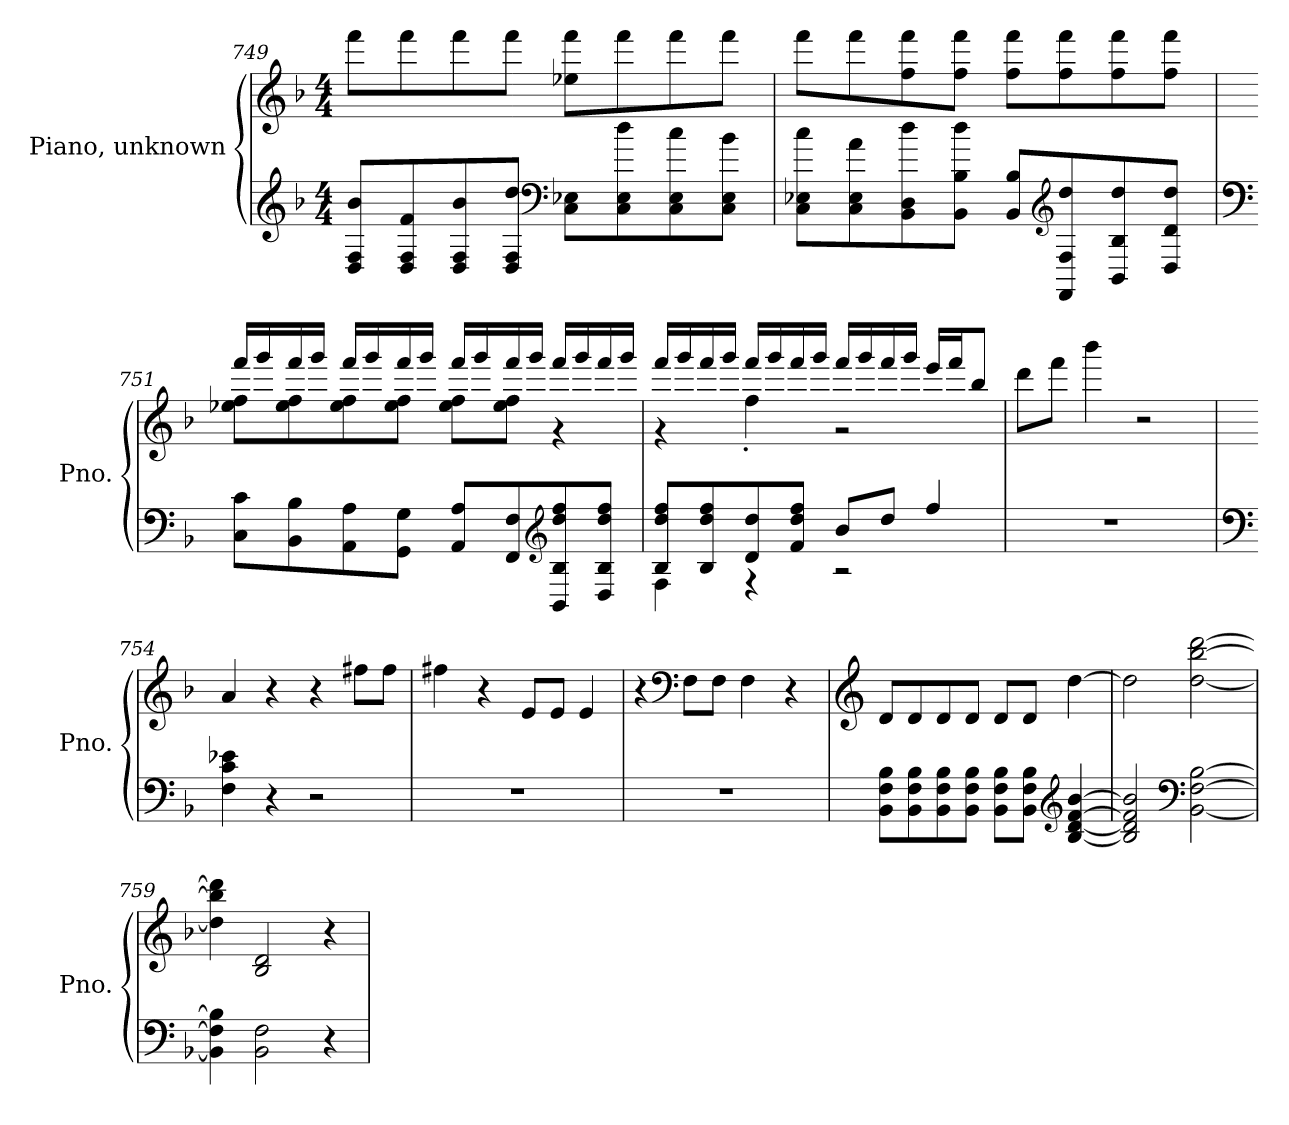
**kern	**kern
*part1	*part1
*staff2	*staff1
*I"Piano, unknown	*
*I'Pno.	*
*clefG2	*clefG2
*k[b-]	*k[b-]
*M4/4	*M4/4
=749	=749
8D/ 8F/ 8b-/L	8fff\L
8D/ 8F/ 8f/	8fff\
8D/ 8F/ 8b-/	8fff\
8D/ 8F/ 8dd/J	8fff\J
*clefF4	*
8C\ 8E-X\L	8ee-X\ 8fff\L
8C\ 8E-\ 8dd\	8fff\
8C\ 8E-\ 8cc\	8fff\
8C\ 8E-\ 8b-\J	8fff\J
=750	=750
8C\ 8E-X\ 8cc\L	8fff\L
8C\ 8E-\ 8a\	8fff\
8BB-\ 8D\ 8dd\	8ff\ 8fff\
8BB-\ 8B-\ 8dd\J	8ff\ 8fff\J
8BB-/ 8B-/L	8ff\ 8fff\L
*clefG2	*
8FF/ 8F/ 8dd/	8ff\ 8fff\
8BB-/ 8B-/ 8dd/	8ff\ 8fff\
8D/ 8d/ 8dd/J	8ff\ 8fff\J
!!LO:LB:g=z
=751	=751
*clefF4	*
*	*^
8C\ 8c\L	16fff/LL	8ee-X\ 8ff\L
.	16ggg/	.
8BB-\ 8B-\	16fff/	8ee-\ 8ff\
.	16ggg/JJ	.
8AA\ 8A\	16fff/LL	8ee-\ 8ff\
.	16ggg/	.
8GG\ 8G\J	16fff/	8ee-\ 8ff\J
.	16ggg/JJ	.
8AA/ 8A/L	16fff/LL	8ee-\ 8ff\L
.	16ggg/	.
8FF/ 8F/	16fff/	8ee-\ 8ff\J
.	16ggg/JJ	.
*clefG2	*	*
8BB-/ 8B-/ 8dd/ 8ff/	16fff/LL	4r
.	16ggg/	.
8D/ 8B-/ 8dd/ 8ff/J	16fff/	.
.	16ggg/JJ	.
=752	=752	=752
*^	*	*
8B-/ 8dd/ 8ff/L	4F\	16fff/LL	4r
.	.	16ggg/	.
8B-/ 8dd/ 8ff/	.	16fff/	.
.	.	16ggg/JJ	.
8d/ 8dd/	4r	16fff/LL	4ff'\
.	.	16ggg/	.
8f/ 8dd/ 8ff/J	.	16fff/	.
.	.	16ggg/JJ	.
8b-/L	2r	16fff/LL	2r
.	.	16ggg/	.
8dd/J	.	16fff/	.
.	.	16ggg/JJ	.
4ff/	.	16eee/LL	.
.	.	16fff/J	.
.	.	8bb-/J	.
*v	*v	*	*
*	*v	*v
!!LO:LB:g=z
=753	=753
1r	8ddd\L
.	8fff\J
.	4bbb-\
.	2r
=754	=754
*clefF4	*
4F\ 4c\ 4e-X\	4a/
4r	4r
2r	4r
.	8ff#X\L
.	8ff#\J
=755	=755
1r	4ff#X\
.	4r
.	8e/L
.	8e/J
.	4e/
=756	=756
1r	4r
*	*clefF4
.	8F\L
.	8F\J
.	4F\
.	4r
=757	=757
*	*clefG2
8BB-\ 8F\ 8B-\L	8d/L
8BB-\ 8F\ 8B-\	8d/
8BB-\ 8F\ 8B-\	8d/
8BB-\ 8F\ 8B-\J	8d/J
8BB-\ 8F\ 8B-\L	8d/L
8BB-\ 8F\ 8B-\J	8d/J
*clefG2	*
[4B-/ [4d/ [4f/ [4b-/	[4dd\
=758	=758
2B-/] 2d/] 2f/] 2b-/]	2dd\]
*clefF4	*
[2BB-\ [2F\ [2B-\	[2dd\ [2bb-\ [2ddd\
!!LO:LB:g=z
=759	=759
4BB-\] 4F\] 4B-\]	4dd\] 4bb-\] 4ddd\]
2BB-\ 2F\	2B-/ 2d/
4r	4r
=	=
*-	*-
